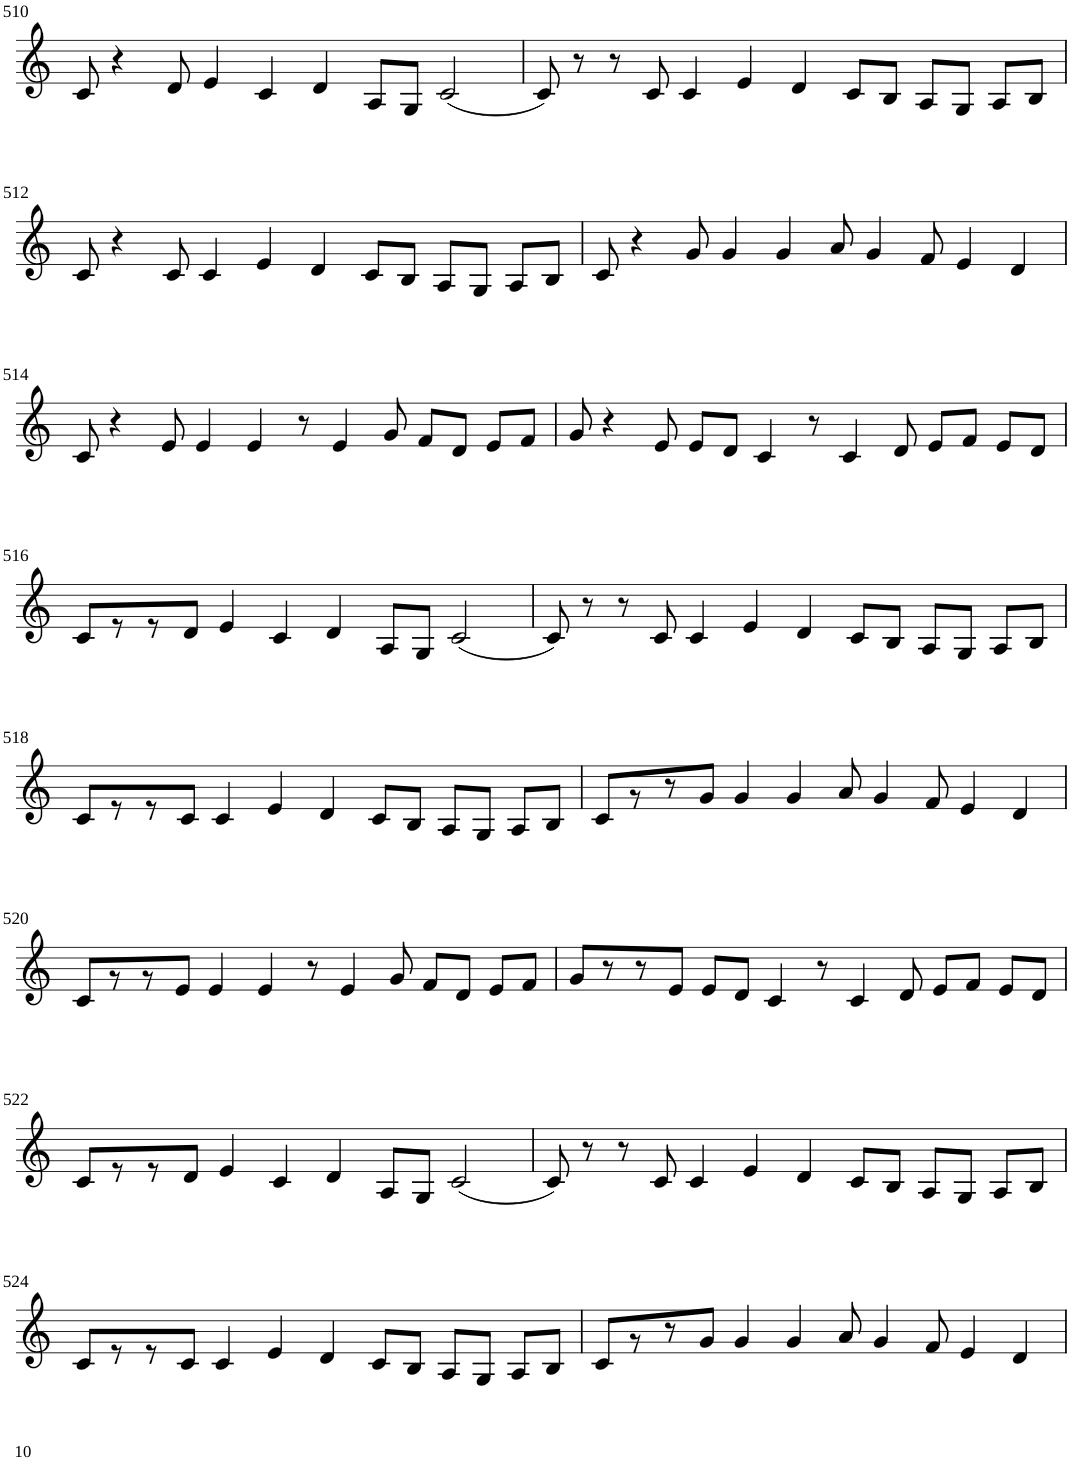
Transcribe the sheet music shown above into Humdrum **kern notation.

**kern
*part1
*staff1
*I"Violin
!!LO:PB:g=z
*clefG2
*k[]
*M8/4
=510
8c/
4r
8d/
4e/
4c/
4d/
8A/L
8G/J
(2c/
=511
8c/)
8r
8r
8c/
4c/
4e/
4d/
8c/L
8B/J
8A/L
8G/J
8A/L
8B/J
!!LO:LB:g=z
=512
8c/
4r
8c/
4c/
4e/
4d/
8c/L
8B/J
8A/L
8G/J
8A/L
8B/J
=513
8c/
4r
8g/
4g/
4g/
8a/
4g/
8f/
4e/
4d/
!!LO:LB:g=z
=514
8c/
4r
8e/
4e/
4e/
8r
4e/
8g/
8f/L
8d/J
8e/L
8f/J
=515
8g/
4r
8e/
8e/L
8d/J
4c/
8r
4c/
8d/
8e/L
8f/J
8e/L
8d/J
!!LO:LB:g=z
=516
8c/L
8r
8r
8d/J
4e/
4c/
4d/
8A/L
8G/J
(2c/
=517
8c/)
8r
8r
8c/
4c/
4e/
4d/
8c/L
8B/J
8A/L
8G/J
8A/L
8B/J
!!LO:LB:g=z
=518
8c/L
8r
8r
8c/J
4c/
4e/
4d/
8c/L
8B/J
8A/L
8G/J
8A/L
8B/J
=519
8c/L
8r
8r
8g/J
4g/
4g/
8a/
4g/
8f/
4e/
4d/
!!LO:LB:g=z
=520
8c/L
8r
8r
8e/J
4e/
4e/
8r
4e/
8g/
8f/L
8d/J
8e/L
8f/J
=521
8g/L
8r
8r
8e/J
8e/L
8d/J
4c/
8r
4c/
8d/
8e/L
8f/J
8e/L
8d/J
!!LO:LB:g=z
=522
8c/L
8r
8r
8d/J
4e/
4c/
4d/
8A/L
8G/J
(2c/
=523
8c/)
8r
8r
8c/
4c/
4e/
4d/
8c/L
8B/J
8A/L
8G/J
8A/L
8B/J
!!LO:LB:g=z
=524
8c/L
8r
8r
8c/J
4c/
4e/
4d/
8c/L
8B/J
8A/L
8G/J
8A/L
8B/J
=525
8c/L
8r
8r
8g/J
4g/
4g/
8a/
4g/
8f/
4e/
4d/
=
*-
